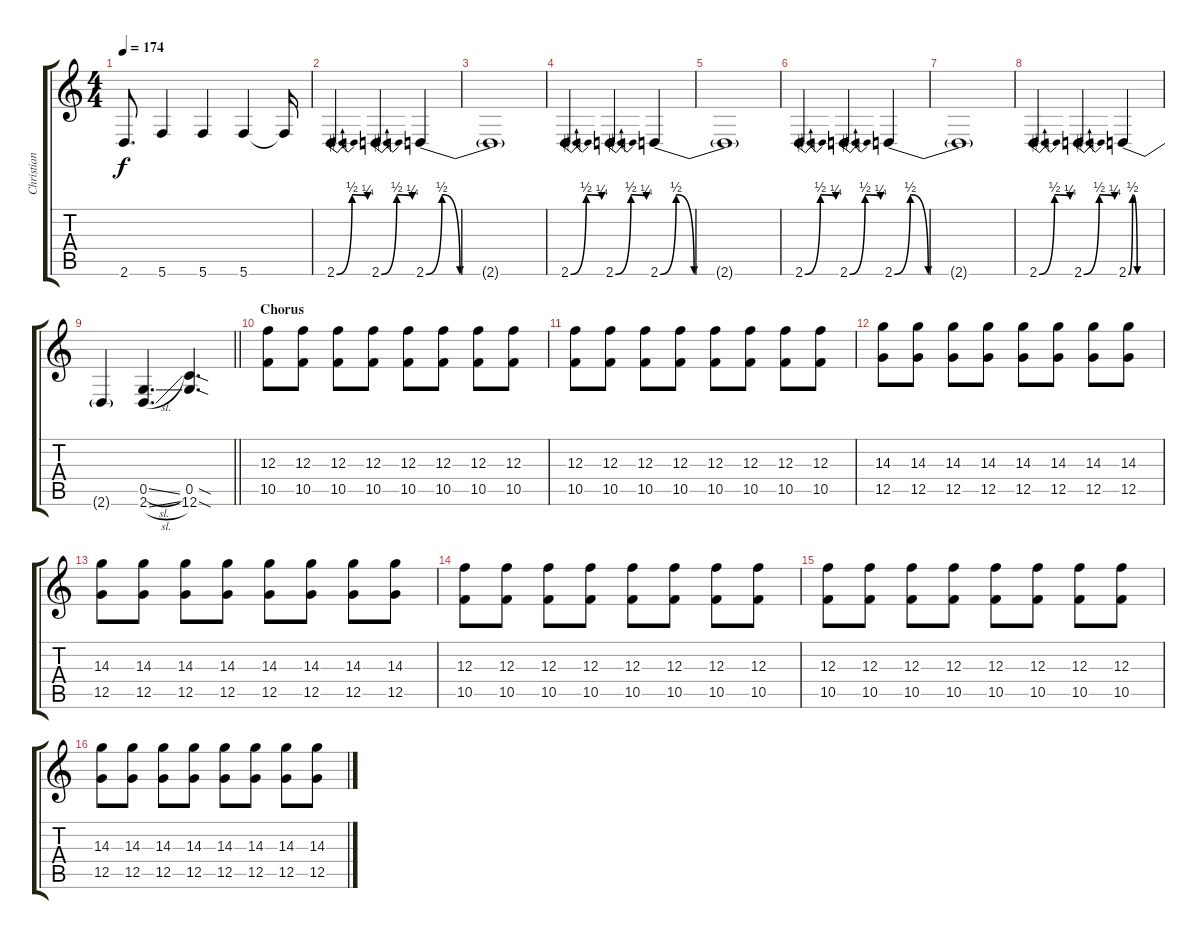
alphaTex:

\track ("Christian Andreu - LEAD GUITAR" "Christian ") {instrument distortionguitar}
\staff {score tabs}
\tuning (D4 A3 F3 C3 G2 C2) {hide}
\ts (4 4)
\tempo 174
\clef g2
\ks c
2.6{t}.8{d dy f} 5.6.4 5.6.4 5.6.4 5.6{t}.16 |
2.6{be (bendrelease 0 0 30 2 30 2 60 1)}.4{d} 2.6{be (bendrelease 0 0 30 2 30 2 60 1)}.4{d} 2.6{be (custom 0 0 8 2 17 0 60 0)}.4 |
2.6{t}.1 |
2.6{be (bendrelease 0 0 30 2 30 2 60 1)}.4{d} 2.6{be (bendrelease 0 0 30 2 30 2 60 1)}.4{d} 2.6{be (custom 0 0 8 2 17 0 60 0)}.4 |
2.6{t}.1 |
2.6{be (bendrelease 0 0 30 2 30 2 60 1)}.4{d} 2.6{be (bendrelease 0 0 30 2 30 2 60 1)}.4{d} 2.6{be (custom 0 0 8 2 17 0 60 0)}.4 |
2.6{t}.1 |
2.6{be (bendrelease 0 0 30 2 30 2 60 1)}.4{d} 2.6{be (bendrelease 0 0 30 2 30 2 60 1)}.4{d} 2.6{be (custom 0 0 8 2 17 0 60 0)}.4 |
\barLineRight lightlight
2.6{t}.4 (0.5{sl} 2.6{sl}).4{d} (0.5{sod} 12.6{sod}).4{d} |
\section ("" "Chorus")
(12.3 10.5).8 (12.3 10.5).8 (12.3 10.5).8 (12.3 10.5).8 (12.3 10.5).8 (12.3 10.5).8 (12.3 10.5).8 (12.3 10.5).8 |
(12.3 10.5).8 (12.3 10.5).8 (12.3 10.5).8 (12.3 10.5).8 (12.3 10.5).8 (12.3 10.5).8 (12.3 10.5).8 (12.3 10.5).8 |
(14.3 12.5).8 (14.3 12.5).8 (14.3 12.5).8 (14.3 12.5).8 (14.3 12.5).8 (14.3 12.5).8 (14.3 12.5).8 (14.3 12.5).8 |
(14.3 12.5).8 (14.3 12.5).8 (14.3 12.5).8 (14.3 12.5).8 (14.3 12.5).8 (14.3 12.5).8 (14.3 12.5).8 (14.3 12.5).8 |
(12.3 10.5).8 (12.3 10.5).8 (12.3 10.5).8 (12.3 10.5).8 (12.3 10.5).8 (12.3 10.5).8 (12.3 10.5).8 (12.3 10.5).8 |
(12.3 10.5).8 (12.3 10.5).8 (12.3 10.5).8 (12.3 10.5).8 (12.3 10.5).8 (12.3 10.5).8 (12.3 10.5).8 (12.3 10.5).8 |
(14.3 12.5).8 (14.3 12.5).8 (14.3 12.5).8 (14.3 12.5).8 (14.3 12.5).8 (14.3 12.5).8 (14.3 12.5).8 (14.3 12.5).8
